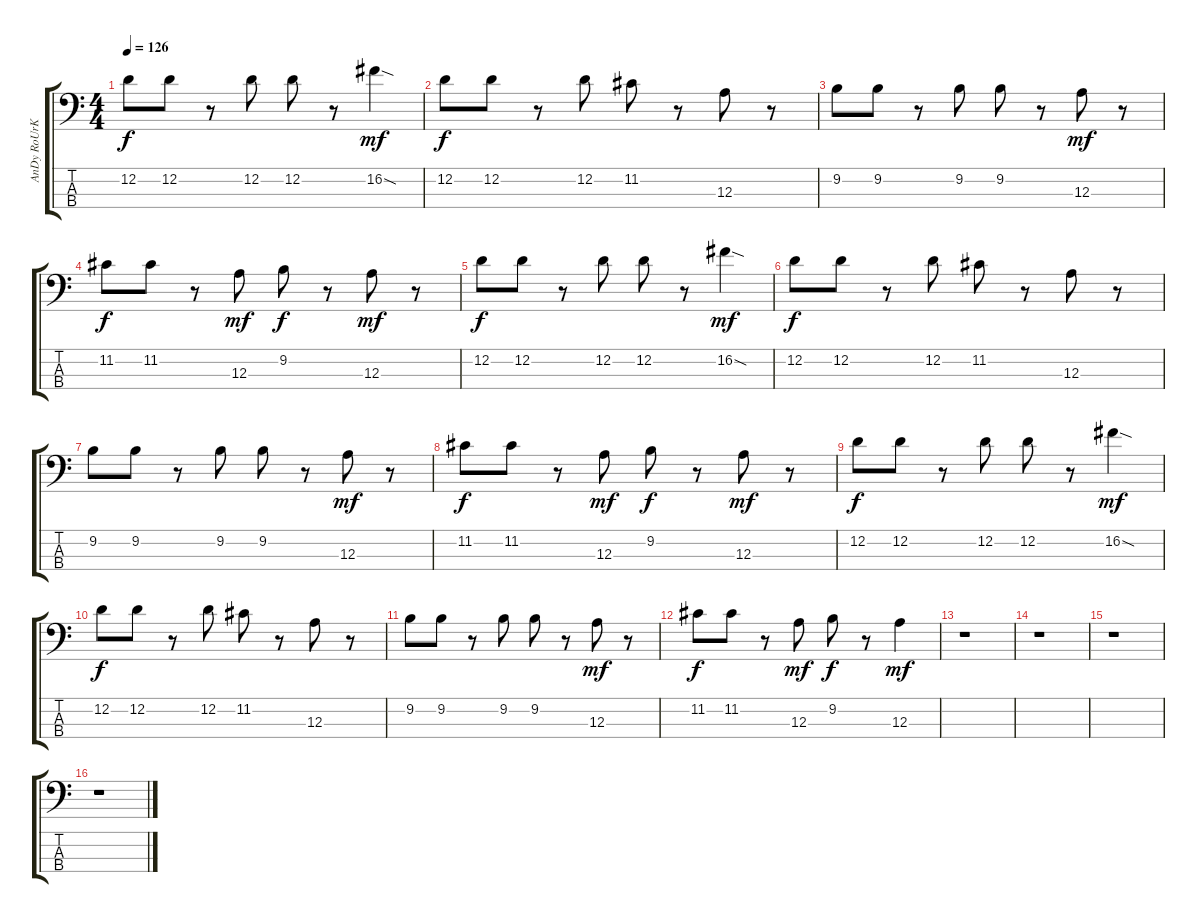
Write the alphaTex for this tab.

\track ("AnDy RoUrKe" "AnDy RoUrK") {instrument electricbasspick}
\staff {score tabs}
\tuning (G2 D2 A1 E1) {hide}
\ts (4 4)
\tempo 126
\clef f4
\ks c
12.2.8{dy f volume 10 instrument electricbasspick} 12.2.8 r.8 12.2.8 12.2.8 r.8 16.2{sod}.4{dy mf volume 10} |
12.2.8{dy f volume 10} 12.2.8 r.8 12.2.8 11.2.8 r.8 12.3.8 r.8 |
9.2.8 9.2.8 r.8 9.2.8 9.2.8 r.8 12.3.8{dy mf} r.8 |
11.2.8{dy f} 11.2.8 r.8 12.3.8{dy mf} 9.2.8{dy f} r.8 12.3.8{dy mf} r.8 |
12.2.8{dy f volume 10} 12.2.8 r.8 12.2.8 12.2.8 r.8 16.2{sod}.4{dy mf volume 10} |
12.2.8{dy f volume 10} 12.2.8 r.8 12.2.8 11.2.8 r.8 12.3.8 r.8 |
9.2.8 9.2.8 r.8 9.2.8 9.2.8 r.8 12.3.8{dy mf} r.8 |
11.2.8{dy f} 11.2.8 r.8 12.3.8{dy mf} 9.2.8{dy f} r.8 12.3.8{dy mf} r.8 |
12.2.8{dy f volume 10} 12.2.8 r.8 12.2.8 12.2.8 r.8 16.2{sod}.4{dy mf volume 11} |
12.2.8{dy f volume 10} 12.2.8 r.8 12.2.8 11.2.8 r.8 12.3.8 r.8 |
9.2.8 9.2.8 r.8 9.2.8 9.2.8 r.8 12.3.8{dy mf} r.8 |
11.2.8{dy f} 11.2.8 r.8 12.3.8{dy mf} 9.2.8{dy f} r.8 12.3.4{dy mf} |
r.1 |
r.1 |
r.1 |
r.1
